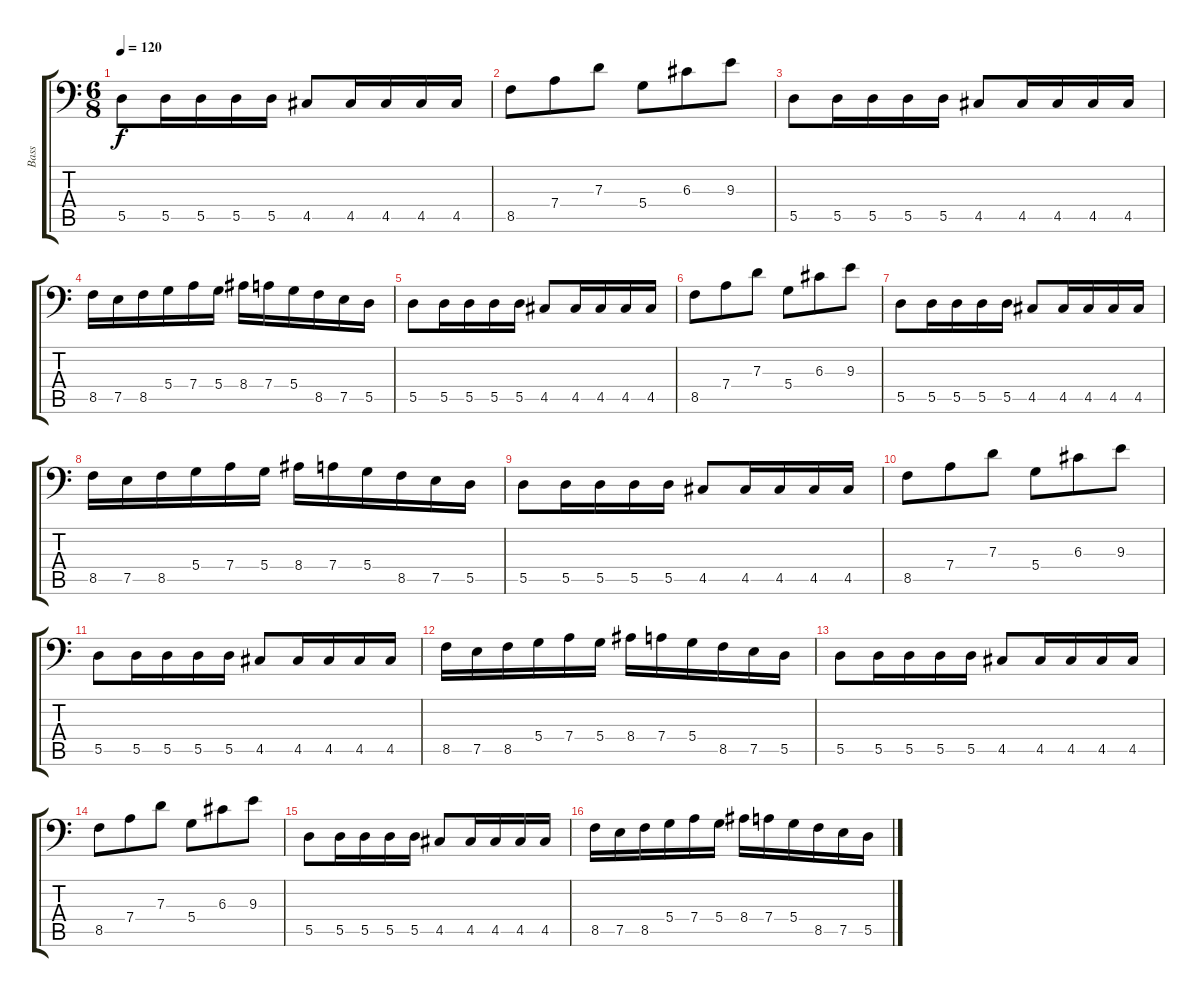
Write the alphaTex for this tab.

\track ("Bass" "Bass") {instrument electricbassfinger}
\staff {score tabs}
\tuning (E3 B2 G2 D2 A1 E1) {hide}
\ts (6 8)
\tempo 120
\clef f4
\ks c
5.5.8{dy f instrument electricbassfinger} 5.5.16 5.5.16 5.5.16 5.5.16 4.5.8 4.5.16 4.5.16 4.5.16 4.5.16 |
8.5.8 7.4.8 7.3.8 5.4.8 6.3.8 9.3.8 |
5.5.8 5.5.16 5.5.16 5.5.16 5.5.16 4.5.8 4.5.16 4.5.16 4.5.16 4.5.16 |
8.5.16 7.5.16 8.5.16 5.4.16 7.4.16 5.4.16 8.4.16 7.4.16 5.4.16 8.5.16 7.5.16 5.5.16 |
5.5.8 5.5.16 5.5.16 5.5.16 5.5.16 4.5.8 4.5.16 4.5.16 4.5.16 4.5.16 |
8.5.8 7.4.8 7.3.8 5.4.8 6.3.8 9.3.8 |
5.5.8 5.5.16 5.5.16 5.5.16 5.5.16 4.5.8 4.5.16 4.5.16 4.5.16 4.5.16 |
8.5.16 7.5.16 8.5.16 5.4.16 7.4.16 5.4.16 8.4.16 7.4.16 5.4.16 8.5.16 7.5.16 5.5.16 |
5.5.8 5.5.16 5.5.16 5.5.16 5.5.16 4.5.8 4.5.16 4.5.16 4.5.16 4.5.16 |
8.5.8 7.4.8 7.3.8 5.4.8 6.3.8 9.3.8 |
5.5.8 5.5.16 5.5.16 5.5.16 5.5.16 4.5.8 4.5.16 4.5.16 4.5.16 4.5.16 |
8.5.16 7.5.16 8.5.16 5.4.16 7.4.16 5.4.16 8.4.16 7.4.16 5.4.16 8.5.16 7.5.16 5.5.16 |
5.5.8 5.5.16 5.5.16 5.5.16 5.5.16 4.5.8 4.5.16 4.5.16 4.5.16 4.5.16 |
8.5.8 7.4.8 7.3.8 5.4.8 6.3.8 9.3.8 |
5.5.8 5.5.16 5.5.16 5.5.16 5.5.16 4.5.8 4.5.16 4.5.16 4.5.16 4.5.16 |
8.5.16 7.5.16 8.5.16 5.4.16 7.4.16 5.4.16 8.4.16 7.4.16 5.4.16 8.5.16 7.5.16 5.5.16
